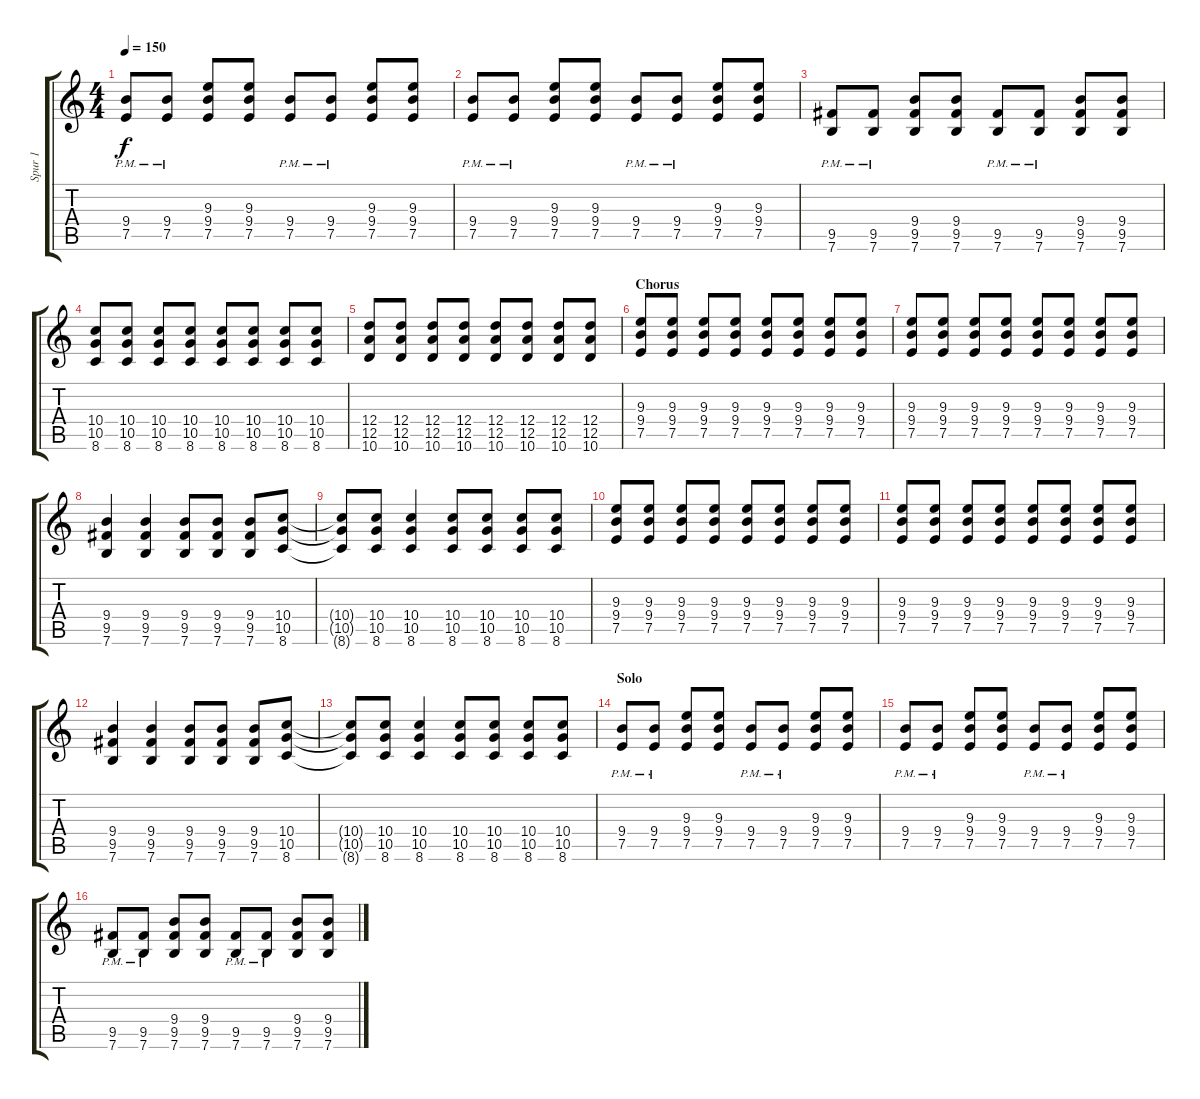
\track ("Spur 1" "Spur 1") {instrument acousticguitarsteel}
\staff {score tabs}
\tuning (E4 B3 G3 D3 A2 E2) {hide}
\ts (4 4)
\tempo 150
\clef g2
\ks c
(9.4{pm} 7.5{pm}).8{dy f volume 8 instrument electricguitarmuted} (9.4{pm} 7.5{pm}).8 (9.3 9.4 7.5).8{volume 10 instrument acousticguitarsteel} (9.3 9.4 7.5).8 (9.4{pm} 7.5{pm}).8{volume 8 instrument electricguitarmuted} (9.4{pm} 7.5{pm}).8 (9.3 9.4 7.5).8{volume 10 instrument acousticguitarsteel} (9.3 9.4 7.5).8 |
(9.4{pm} 7.5{pm}).8{volume 8 instrument electricguitarmuted} (9.4{pm} 7.5{pm}).8 (9.3 9.4 7.5).8{volume 10 instrument acousticguitarsteel} (9.3 9.4 7.5).8 (9.4{pm} 7.5{pm}).8{volume 8 instrument electricguitarmuted} (9.4{pm} 7.5{pm}).8 (9.3 9.4 7.5).8{volume 10 instrument acousticguitarsteel} (9.3 9.4 7.5).8 |
(9.5{pm} 7.6{pm}).8{volume 8 instrument electricguitarmuted} (9.5{pm} 7.6{pm}).8 (9.4 9.5 7.6).8{volume 10 instrument acousticguitarsteel} (9.4 9.5 7.6).8 (9.5{pm} 7.6{pm}).8{volume 8 instrument electricguitarmuted} (9.5{pm} 7.6{pm}).8 (9.4 9.5 7.6).8{volume 10 instrument acousticguitarsteel} (9.4 9.5 7.6).8 |
(10.4 10.5 8.6).8{volume 13 instrument distortionguitar} (10.4 10.5 8.6).8 (10.4 10.5 8.6).8 (10.4 10.5 8.6).8 (10.4 10.5 8.6).8 (10.4 10.5 8.6).8 (10.4 10.5 8.6).8 (10.4 10.5 8.6).8 |
(12.4 12.5 10.6).8 (12.4 12.5 10.6).8 (12.4 12.5 10.6).8 (12.4 12.5 10.6).8 (12.4 12.5 10.6).8 (12.4 12.5 10.6).8 (12.4 12.5 10.6).8 (12.4 12.5 10.6).8 |
\section ("" "Chorus")
(9.3 9.4 7.5).8 (9.3 9.4 7.5).8 (9.3 9.4 7.5).8 (9.3 9.4 7.5).8 (9.3 9.4 7.5).8 (9.3 9.4 7.5).8 (9.3 9.4 7.5).8 (9.3 9.4 7.5).8 |
(9.3 9.4 7.5).8 (9.3 9.4 7.5).8 (9.3 9.4 7.5).8 (9.3 9.4 7.5).8 (9.3 9.4 7.5).8 (9.3 9.4 7.5).8 (9.3 9.4 7.5).8 (9.3 9.4 7.5).8 |
(9.4 9.5 7.6).4 (9.4 9.5 7.6).4 (9.4 9.5 7.6).8 (9.4 9.5 7.6).8 (9.4 9.5 7.6).8 (10.4 10.5 8.6).8 |
(10.4{t} 10.5{t} 8.6{t}).8 (10.4 10.5 8.6).8 (10.4 10.5 8.6).4 (10.4 10.5 8.6).8 (10.4 10.5 8.6).8 (10.4 10.5 8.6).8 (10.4 10.5 8.6).8 |
(9.3 9.4 7.5).8 (9.3 9.4 7.5).8 (9.3 9.4 7.5).8 (9.3 9.4 7.5).8 (9.3 9.4 7.5).8 (9.3 9.4 7.5).8 (9.3 9.4 7.5).8 (9.3 9.4 7.5).8 |
(9.3 9.4 7.5).8 (9.3 9.4 7.5).8 (9.3 9.4 7.5).8 (9.3 9.4 7.5).8 (9.3 9.4 7.5).8 (9.3 9.4 7.5).8 (9.3 9.4 7.5).8 (9.3 9.4 7.5).8 |
(9.4 9.5 7.6).4 (9.4 9.5 7.6).4 (9.4 9.5 7.6).8 (9.4 9.5 7.6).8 (9.4 9.5 7.6).8 (10.4 10.5 8.6).8 |
(10.4{t} 10.5{t} 8.6{t}).8 (10.4 10.5 8.6).8 (10.4 10.5 8.6).4 (10.4 10.5 8.6).8 (10.4 10.5 8.6).8 (10.4 10.5 8.6).8 (10.4 10.5 8.6).8 |
\section ("" "Solo")
(9.4{pm} 7.5{pm}).8{volume 8 instrument electricguitarmuted} (9.4{pm} 7.5{pm}).8 (9.3 9.4 7.5).8{volume 10 instrument acousticguitarsteel} (9.3 9.4 7.5).8 (9.4{pm} 7.5{pm}).8{volume 8 instrument electricguitarmuted} (9.4{pm} 7.5{pm}).8 (9.3 9.4 7.5).8{volume 10 instrument acousticguitarsteel} (9.3 9.4 7.5).8 |
(9.4{pm} 7.5{pm}).8{volume 8 instrument electricguitarmuted} (9.4{pm} 7.5{pm}).8 (9.3 9.4 7.5).8{volume 10 instrument acousticguitarsteel} (9.3 9.4 7.5).8 (9.4{pm} 7.5{pm}).8{volume 8 instrument electricguitarmuted} (9.4{pm} 7.5{pm}).8 (9.3 9.4 7.5).8{volume 10 instrument acousticguitarsteel} (9.3 9.4 7.5).8 |
(9.5{pm} 7.6{pm}).8{volume 8 instrument electricguitarmuted} (9.5{pm} 7.6{pm}).8 (9.4 9.5 7.6).8{volume 10 instrument acousticguitarsteel} (9.4 9.5 7.6).8 (9.5{pm} 7.6{pm}).8{volume 8 instrument electricguitarmuted} (9.5{pm} 7.6{pm}).8 (9.4 9.5 7.6).8{volume 10 instrument acousticguitarsteel} (9.4 9.5 7.6).8
